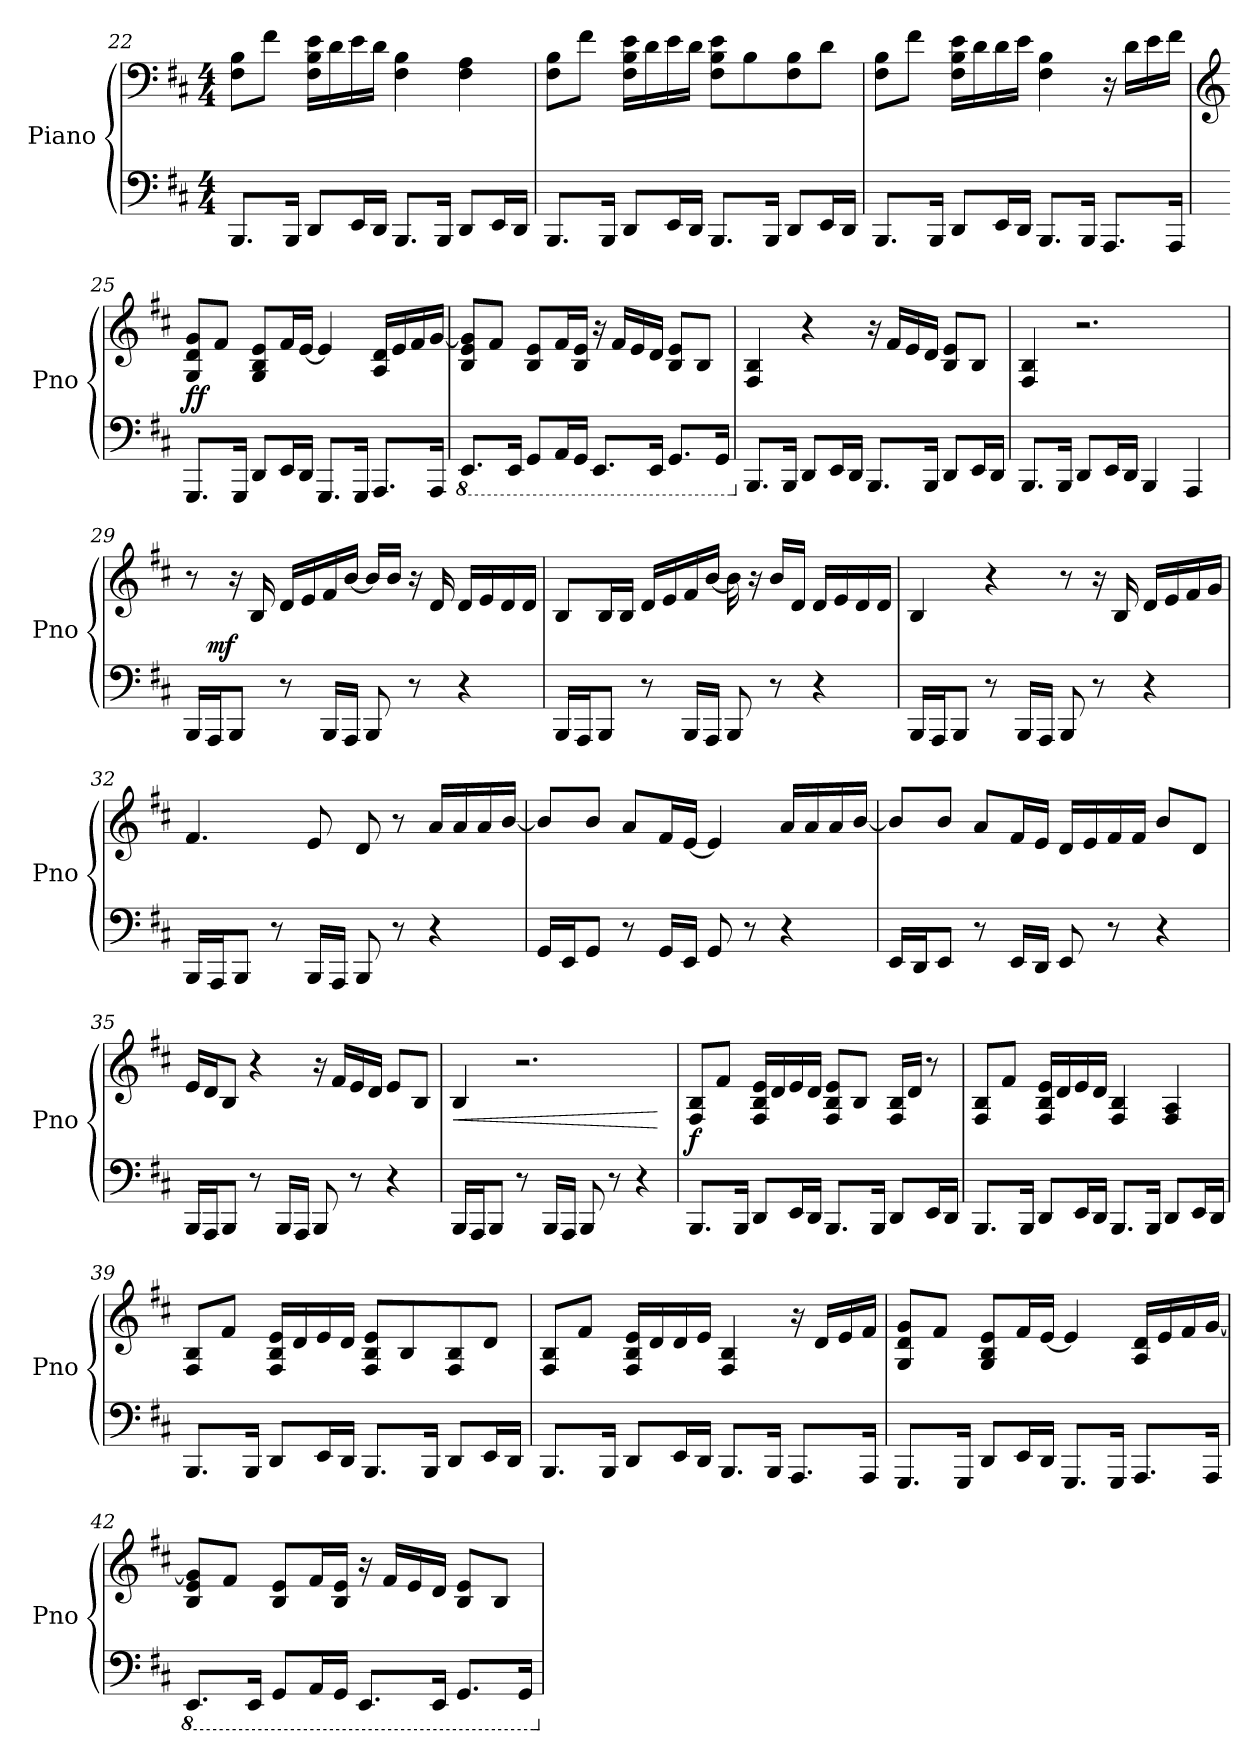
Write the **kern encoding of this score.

**kern	**kern	**dynam
*part1	*part1	*part1
*staff2	*staff1	*staff1/2
*I"Piano	*	*
*I'Pno	*	*
!!LO:LB:g=z
*clefF4	*clefF4	*
*k[f#c#]	*k[f#c#]	*
*M4/4	*M4/4	*
=22	=22	=22
8.BBB/L	8F#\ 8B\L	.
.	8f#\J	.
16BBB/Jk	.	.
8DD/L	16F#\ 16B\ 16e\LL	.
.	16d\	.
16EE/L	16e\	.
16DD/JJ	16d\JJ	.
8.BBB/L	4F#\ 4B\	.
16BBB/Jk	.	.
8DD/L	4F#\ 4A\	.
16EE/L	.	.
16DD/JJ	.	.
=23	=23	=23
8.BBB/L	8F#\ 8B\L	.
.	8f#\J	.
16BBB/Jk	.	.
8DD/L	16F#\ 16B\ 16e\LL	.
.	16d\	.
16EE/L	16e\	.
16DD/JJ	16d\JJ	.
8.BBB/L	8F#\ 8B\ 8e\L	.
.	8B\	.
16BBB/Jk	.	.
8DD/L	8F#\ 8B\	.
16EE/L	8d\J	.
16DD/JJ	.	.
!!LO:LB:g=z
=24	=24	=24
8.BBB/L	8F#\ 8B\L	.
.	8f#\J	.
16BBB/Jk	.	.
8DD/L	16F#\ 16B\ 16e\LL	.
.	16d\	.
16EE/L	16d\	.
16DD/JJ	16e\JJ	.
8.BBB/L	4F#\ 4B\	.
16BBB/Jk	.	.
8.AAA/L	16r	.
.	16d\LL	.
.	16e\	.
16AAA/Jk	16f#\JJ	.
=25	=25	=25
*	*clefG2	*
!	!	!LO:DY:a=2
8.GGG/L	8G/ 8d/ 8g/L	ff
.	8f#/J	.
16GGG/Jk	.	.
8DD/L	8G/ 8B/ 8e/L	.
16EE/L	16f#/L	.
16DD/JJ	[16e/JJ	.
8.GGG/L	4e/]	.
16GGG/Jk	.	.
8.AAA/L	16A/ 16d/LL	.
.	16e/	.
.	16f#/	.
16AAA/Jk	[16g/JJ	.
=26	=26	=26
*8ba	*	*
8.EEE/L	8B/ 8e/ 8g/]L	.
.	8f#/J	.
16EEE/Jk	.	.
8GGG/L	8B/ 8e/L	.
16AAA/L	16f#/L	.
16GGG/JJ	16B/ 16e/JJ	.
8.EEE/L	16r	.
.	16f#/LL	.
.	16e/	.
16EEE/Jk	16d/JJ	.
8.GGG/L	8B/ 8e/L	.
.	8B/J	.
16GGG/Jk	.	.
!!LO:LB:g=z
=27	=27	=27
*X8ba	*	*
8.BBB/L	4F#/ 4B/	.
16BBB/Jk	.	.
8DD/L	4r	.
16EE/L	.	.
16DD/JJ	.	.
8.BBB/L	16r	.
.	16f#/LL	.
.	16e/	.
16BBB/Jk	16d/JJ	.
8DD/L	8B/ 8e/L	.
16EE/L	8B/J	.
16DD/JJ	.	.
=28	=28	=28
8.BBB/L	4F#/ 4B/	.
16BBB/Jk	.	.
8DD/L	2.r	.
16EE/L	.	.
16DD/JJ	.	.
4BBB/	.	.
4AAA/	.	.
=29	=29	=29
16BBB/LL	8r	.
!	!	!LO:DY:a=2
16AAA/J	.	mf
8BBB/J	16r	.
.	16B/	.
8r	16d/LL	.
.	16e/	.
16BBB/LL	16f#/	.
16AAA/JJ	[16b/JJ	.
8BBB/	16b/LL]	.
.	16b/JJ	.
8r	16r	.
.	16d/	.
4r	16d/LL	.
.	16e/	.
.	16d/	.
.	16d/JJ	.
!!LO:PB:g=z
=30	=30	=30
16BBB/LL	8B/L	.
16AAA/J	.	.
8BBB/J	16B/L	.
.	16B/JJ	.
8r	16d/LL	.
.	16e/	.
16BBB/LL	16f#/	.
16AAA/JJ	[16b/JJ	.
8BBB/	16b\]	.
.	16r	.
8r	16b/LL	.
.	16d/JJ	.
4r	16d/LL	.
.	16e/	.
.	16d/	.
.	16d/JJ	.
=31	=31	=31
16BBB/LL	4B/	.
16AAA/J	.	.
8BBB/J	.	.
8r	4r	.
16BBB/LL	.	.
16AAA/JJ	.	.
8BBB/	8r	.
8r	16r	.
.	16B/	.
4r	16d/LL	.
.	16e/	.
.	16f#/	.
.	16g/JJ	.
=32	=32	=32
16BBB/LL	4.f#/	.
16AAA/J	.	.
8BBB/J	.	.
8r	.	.
16BBB/LL	8e/	.
16AAA/JJ	.	.
8BBB/	8d/	.
8r	8r	.
4r	16a/LL	.
.	16a/	.
.	16a/	.
.	[16b/JJ	.
!!LO:LB:g=z
=33	=33	=33
16GG/LL	8b/L]	.
16EE/J	.	.
8GG/J	8b/J	.
8r	8a/L	.
16GG/LL	16f#/L	.
16EE/JJ	[16e/JJ	.
8GG/	4e/]	.
8r	.	.
4r	16a/LL	.
.	16a/	.
.	16a/	.
.	[16b/JJ	.
=34	=34	=34
16EE/LL	8b/L]	.
16DD/J	.	.
8EE/J	8b/J	.
8r	8a/L	.
16EE/LL	16f#/L	.
16DD/JJ	16e/JJ	.
8EE/	16d/LL	.
.	16e/	.
8r	16f#/	.
.	16f#/JJ	.
4r	8b/L	.
.	8d/J	.
=35	=35	=35
16BBB/LL	16e/LL	.
16AAA/J	16d/J	.
8BBB/J	8B/J	.
8r	4r	.
16BBB/LL	.	.
16AAA/JJ	.	.
8BBB/	16r	.
.	16f#/LL	.
8r	16e/	.
.	16d/JJ	.
4r	8e/L	.
.	8B/J	.
!!LO:LB:g=z
=36	=36	=36
!	!	!LO:HP:b
16BBB/LL	4B/	<
16AAA/J	.	.
8BBB/J	.	.
8r	2.r	.
16BBB/LL	.	.
16AAA/JJ	.	.
8BBB/	.	.
8r	.	.
4r	.	.
.	.	[
=37	=37	=37
!	!	!LO:DY:a=2
8.BBB/L	8F#/ 8B/L	f
.	8f#/J	.
16BBB/Jk	.	.
8DD/L	16F#/ 16B/ 16e/LL	.
.	16d/	.
16EE/L	16e/	.
16DD/JJ	16d/JJ	.
8.BBB/L	8F#/ 8B/ 8e/L	.
.	8B/J	.
16BBB/Jk	.	.
8DD/L	16F#/ 16B/LL	.
.	16d/JJ	.
16EE/L	8r	.
16DD/JJ	.	.
=38	=38	=38
8.BBB/L	8F#/ 8B/L	.
.	8f#/J	.
16BBB/Jk	.	.
8DD/L	16F#/ 16B/ 16e/LL	.
.	16d/	.
16EE/L	16e/	.
16DD/JJ	16d/JJ	.
8.BBB/L	4F#/ 4B/	.
16BBB/Jk	.	.
8DD/L	4F#/ 4A/	.
16EE/L	.	.
16DD/JJ	.	.
!!LO:LB:g=z
=39	=39	=39
8.BBB/L	8F#/ 8B/L	.
.	8f#/J	.
16BBB/Jk	.	.
8DD/L	16F#/ 16B/ 16e/LL	.
.	16d/	.
16EE/L	16e/	.
16DD/JJ	16d/JJ	.
8.BBB/L	8F#/ 8B/ 8e/L	.
.	8B/	.
16BBB/Jk	.	.
8DD/L	8F#/ 8B/	.
16EE/L	8d/J	.
16DD/JJ	.	.
=40	=40	=40
8.BBB/L	8F#/ 8B/L	.
.	8f#/J	.
16BBB/Jk	.	.
8DD/L	16F#/ 16B/ 16e/LL	.
.	16d/	.
16EE/L	16d/	.
16DD/JJ	16e/JJ	.
8.BBB/L	4F#/ 4B/	.
16BBB/Jk	.	.
8.AAA/L	16r	.
.	16d/LL	.
.	16e/	.
16AAA/Jk	16f#/JJ	.
=41	=41	=41
8.GGG/L	8G/ 8d/ 8g/L	.
.	8f#/J	.
16GGG/Jk	.	.
8DD/L	8G/ 8B/ 8e/L	.
16EE/L	16f#/L	.
16DD/JJ	[16e/JJ	.
8.GGG/L	4e/]	.
16GGG/Jk	.	.
8.AAA/L	16A/ 16d/LL	.
.	16e/	.
.	16f#/	.
16AAA/Jk	[16g/JJ	.
!!LO:LB:g=z
=42	=42	=42
*8ba	*	*
8.EEE/L	8B/ 8e/ 8g/]L	.
.	8f#/J	.
16EEE/Jk	.	.
8GGG/L	8B/ 8e/L	.
16AAA/L	16f#/L	.
16GGG/JJ	16B/ 16e/JJ	.
8.EEE/L	16r	.
.	16f#/LL	.
.	16e/	.
16EEE/Jk	16d/JJ	.
8.GGG/L	8B/ 8e/L	.
.	8B/J	.
16GGG/Jk	.	.
*X8ba	*	*
=	=	=
*-	*-	*-
